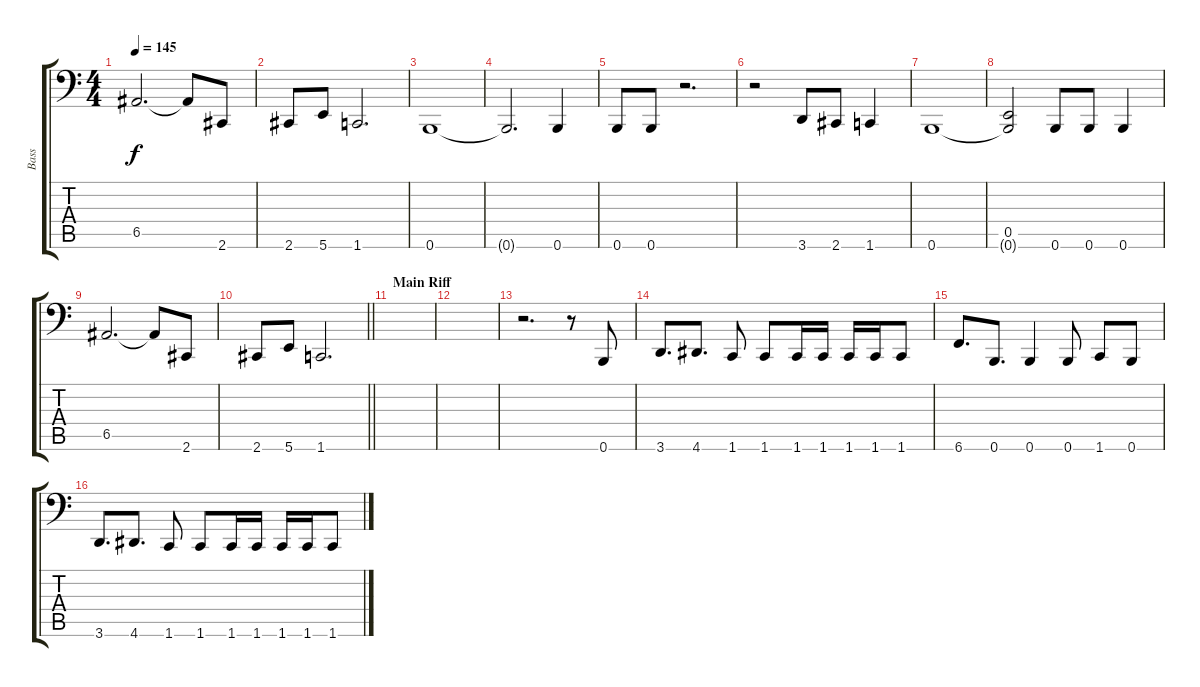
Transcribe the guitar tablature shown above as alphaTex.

\track ("Bass" "Bass") {instrument electricbassfinger}
\staff {score tabs}
\tuning (C3 G2 D2 A1 E1 B0) {hide}
\ts (4 4)
\tempo 145
\clef f4
\ks c
6.5.2{d dy f} 6.5{t}.8 2.6.8 |
2.6.8 5.6.8 1.6.2{d} |
0.6.1 |
0.6{t}.2{d} 0.6.4 |
0.6.8 0.6.8 r.2{d} |
r.2 3.6.8 2.6.8 1.6.4 |
0.6.1 |
(0.5 0.6{t}).2 0.6.8 0.6.8 0.6.4 |
6.5.2{d} 6.5{t}.8 2.6.8 |
\barLineRight lightlight
2.6.8 5.6.8 1.6.2{d} |
\section ("" "Main Riff")
|
|
r.2{d} r.8 0.6.8 |
3.6.8{d} 4.6.8{d} 1.6.8 1.6.8 1.6.16 1.6.16 1.6.16 1.6.16 1.6.8 |
6.6.8{d} 0.6.8{d} 0.6.4 0.6.8 1.6.8 0.6.8 |
3.6.8{d} 4.6.8{d} 1.6.8 1.6.8 1.6.16 1.6.16 1.6.16 1.6.16 1.6.8
